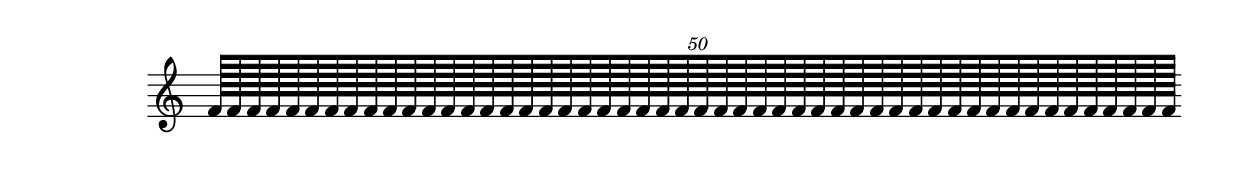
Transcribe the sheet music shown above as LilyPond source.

#(ly:set-option 'midi-extension "mid")
\version "2.12.3"
\include "english.ly"
\header{ 
}
%{
ggggggggggggggggggggggggggggggggggggggggggggrrrrrrrrr
mmmmmmmmmmmmmmmmmmmmmmmmmmmmmmmmmmmmmmmmmmmmmmmmmm
%}
melody = {
\once \override Staff.TimeSignature #'stencil = ##f
\clef treble
\key c 
\major
\cadenzaOn
  \times 32/50{ f'128[ f'128 f'128 f'128 f'128 f'128 f'128 f'128 f'128 f'128 f'128 f'128 f'128 f'128 f'128 f'128 f'128 f'128 f'128 f'128 f'128 f'128 f'128 f'128 f'128 f'128 f'128 f'128 f'128 f'128 f'128 f'128 f'128 f'128 f'128 f'128 f'128 f'128 f'128 f'128 f'128 f'128 f'128 f'128 f'128 f'128 f'128 f'128 f'128 f'128] }  \bar "" \break 
 }
text = \lyricmode {
                                                  
}
\score{

<<
\new Voice = "one" {
\melody
}
\new Lyrics \lyricsto "one" \text
>>
\layout {
\context {
\Score
}
}
\midi {
\context {
\Score
tempoWholesPerMinute = #(ly:make-moment 200 4)
}
}
}